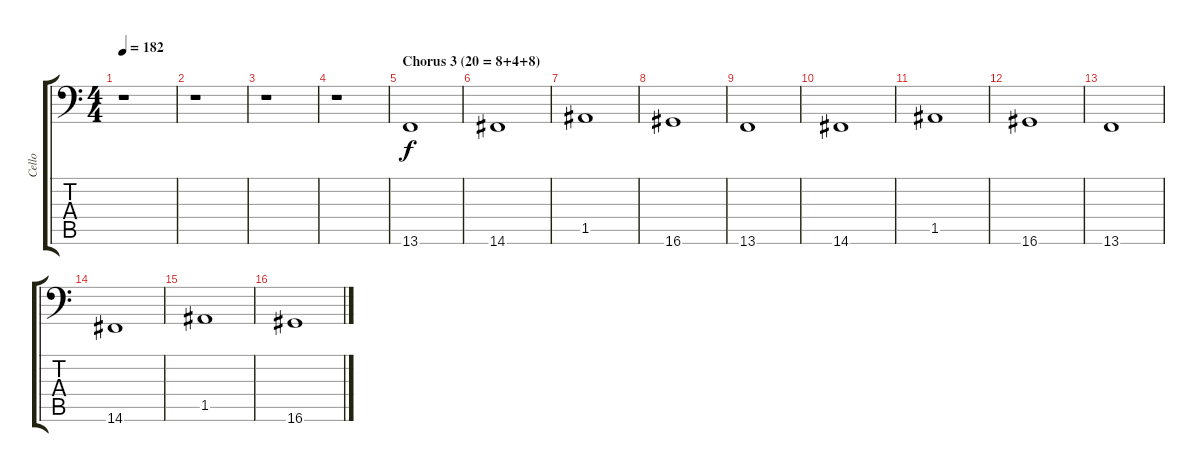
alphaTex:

\track ("Cello" "Cello") {instrument cello}
\staff {score tabs}
\tuning (E4 B3 G3 D3 A2 E1) {hide}
\ts (4 4)
\tempo 182
\clef f4
\ks c
r.1{dy f} |
r.1 |
r.1 |
r.1 |
\section ("" "Chorus 3 (20 = 8+4+8)")
13.6.1 |
14.6.1 |
1.5.1 |
16.6.1 |
13.6.1 |
14.6.1 |
1.5.1 |
16.6.1 |
13.6.1 |
14.6.1 |
1.5.1 |
16.6.1
